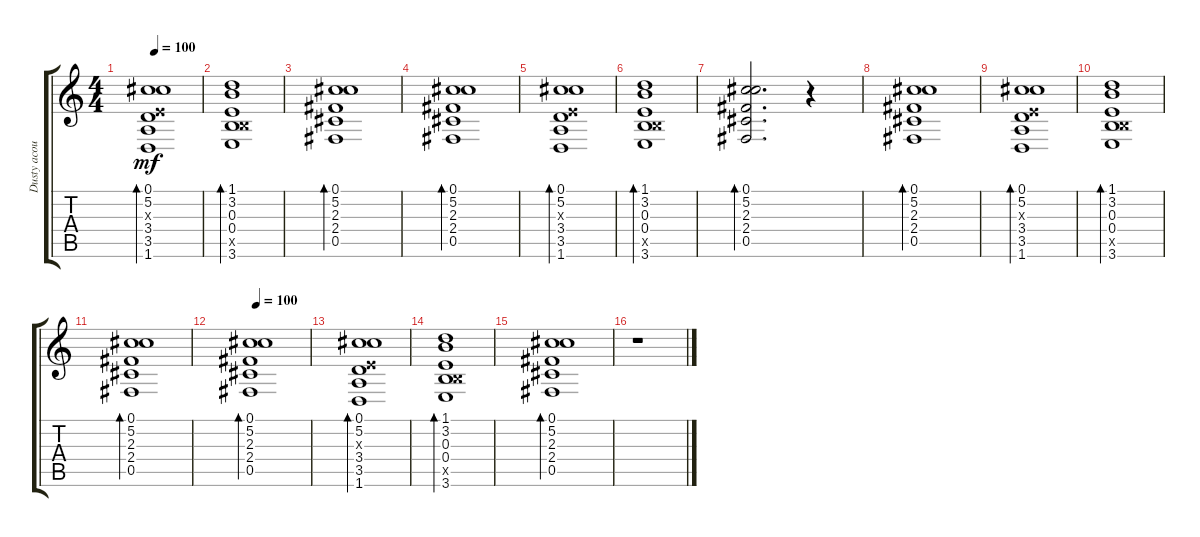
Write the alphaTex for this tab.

\track ("Dusty acoustic" "Dusty acou") {instrument acousticguitarsteel}
\staff {score tabs}
\tuning (Db4 Ab3 E3 B2 Gb2 Db2) {hide}
\ts (4 4)
\tempo 100
\clef g2
\ks c
(0.1 5.2 0.3{x} 3.4 3.5 1.6).1{bd 60 dy mf} |
(1.1 3.2 0.3 0.4 5.5{x} 3.6).1{bd 60} |
(0.1 5.2 2.3 2.4 0.5).1{bd 60} |
(0.1 5.2 2.3 2.4 0.5).1{bd 60} |
(0.1 5.2 0.3{x} 3.4 3.5 1.6).1{bd 60} |
(1.1 3.2 0.3 0.4 5.5{x} 3.6).1{bd 60} |
(0.1 5.2 2.3 2.4 0.5).2{d bd 60} r.4 |
(0.1 5.2 2.3 2.4 0.5).1{bd 60} |
(0.1 5.2 0.3{x} 3.4 3.5 1.6).1{bd 60} |
(1.1 3.2 0.3 0.4 5.5{x} 3.6).1{bd 60} |
(0.1 5.2 2.3 2.4 0.5).1{bd 60} |
\tempo 100
(0.1 5.2 2.3 2.4 0.5).1{bd 60} |
(0.1 5.2 0.3{x} 3.4 3.5 1.6).1{bd 60} |
(1.1 3.2 0.3 0.4 5.5{x} 3.6).1{bd 60} |
(0.1 5.2 2.3 2.4 0.5).1{bd 60} |
r.1
